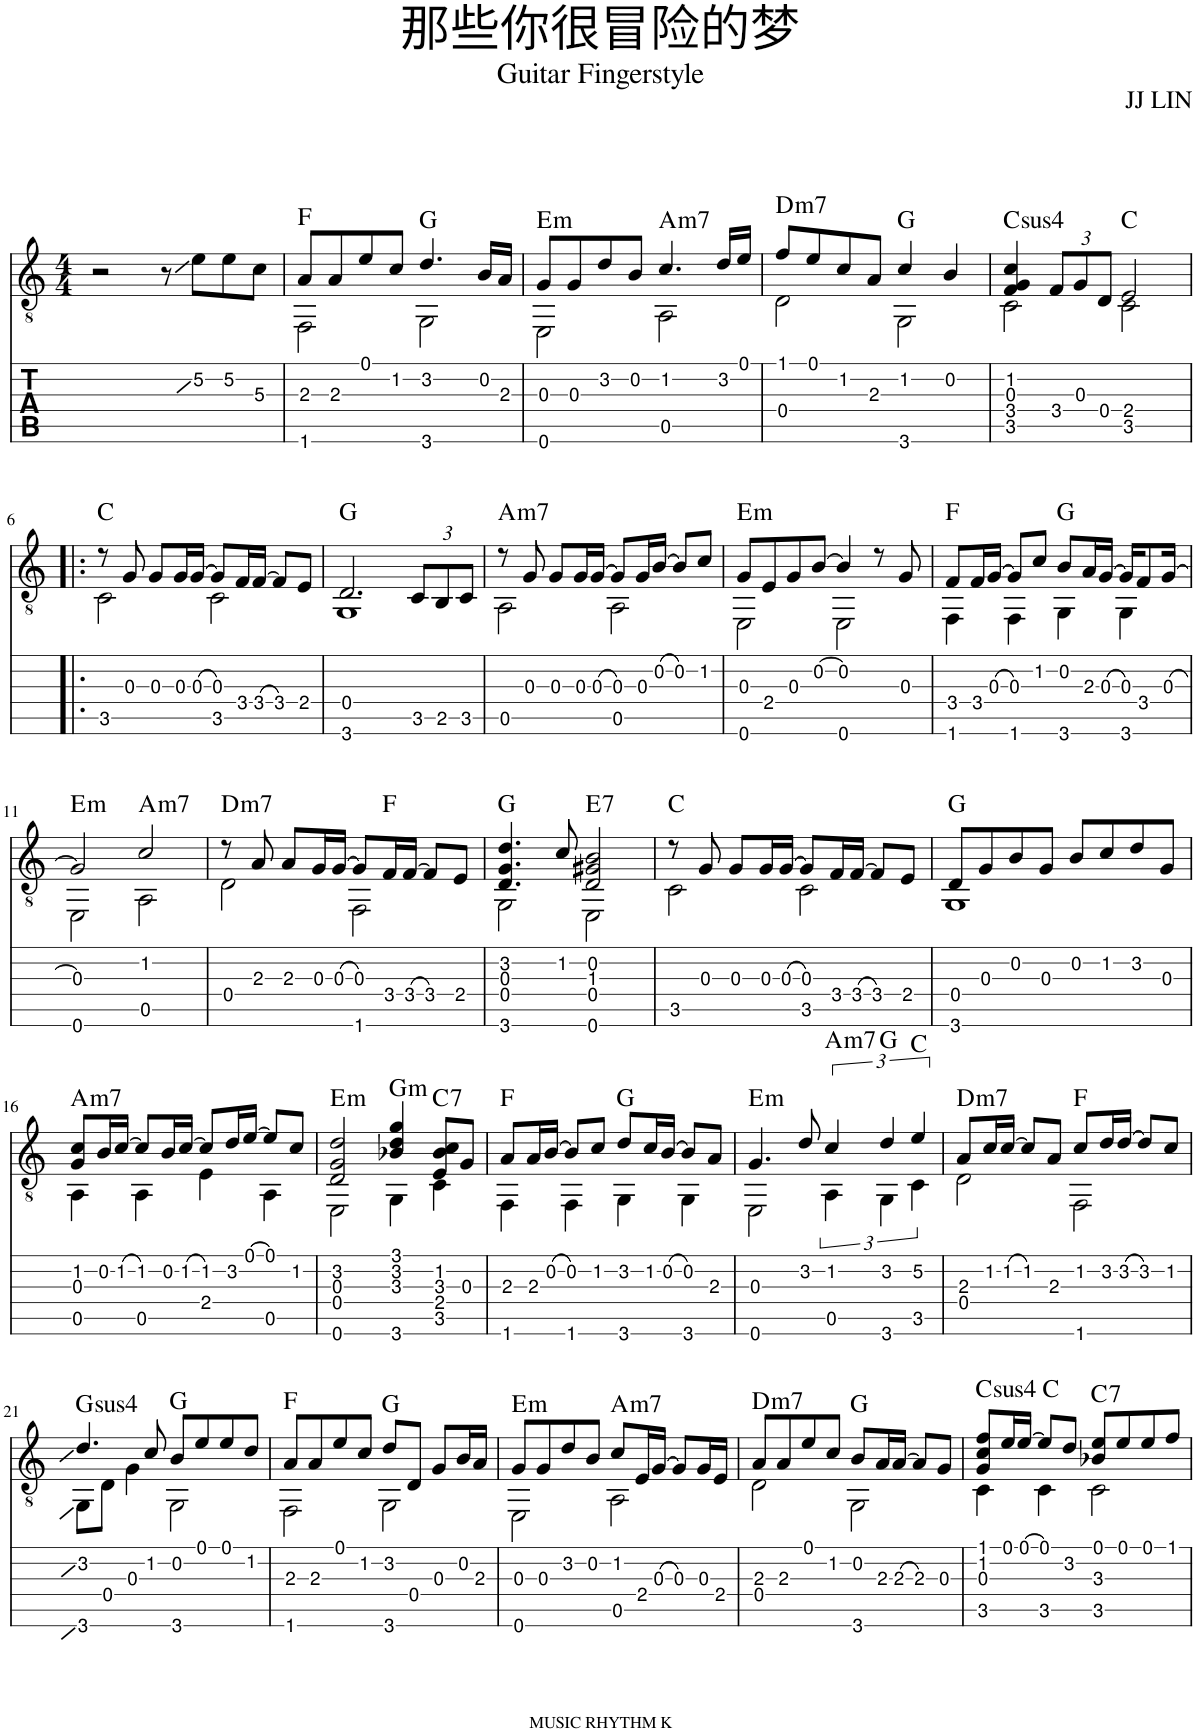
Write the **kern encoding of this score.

**kern	**kern	**harte
*part1	*part1	*part1
*staff2	*staff1	*
*I"Guitar	*	*
*I'Guit.	*	*
*stria6	*	*
*	*clefGv2	*
*k[]	*k[]	*
*M4/4	*M4/4	*
=1	=1	=1
2r	2r	.
8r	8r	.
8e	8e\L	.
8eL	8e\	.
8cJ	8c\J	.
=2	=2	=2
*^	*^	*
8AL	2FF	8A/L	2FF\	F:maj
8AJ	.	8A/	.	.
8eL	.	8e/	.	.
8cJ	.	8c/J	.	.
4.d	2GG	4.d/	2GG\	G:maj
16BLL	.	16B/LL	.	.
16AJJ	.	16A/JJ	.	.
=3	=3	=3	=3	=3
!	!	!	!	!LO:H:kt=m
8GL	2EE	8G/L	2EE\	E:min
8GJ	.	8G/	.	.
8dL	.	8d/	.	.
8BJ	.	8B/J	.	.
!	!	!	!	!LO:H:kt=m7
4.c	2AA	4.c/	2AA\	A:min7
16dLL	.	16d/LL	.	.
16eJJ	.	16e/JJ	.	.
=4	=4	=4	=4	=4
!	!	!	!	!LO:H:kt=m7
8fL	2D	8f/L	2D\	D:min7
8eJ	.	8e/	.	.
8cL	.	8c/	.	.
8AJ	.	8A/J	.	.
4c	2GG	4c/	2GG\	G:maj
4B	.	4B/	.	.
=5	=5	=5	=5	=5
!	!	!	!	!LO:H:kt=4
4F 4G 4c	2C	4F/ 4G/ 4c/	2C\	C:sus4
*Xbrackettup	*	*Xbrackettup	*	*
12FL	.	12F/L	.	.
12G	.	12G/	.	.
12DJ	.	12D/J	.	.
2E	2C	2E/	2C\	C:maj
!!LO:LB:g=z	!!
=6!|:	=6!|:	=6!|:	=6!|:	=6!|:
8r	2C	8r	2C\	C:maj
8G	.	8G/	.	.
8GL	.	8G/L	.	.
16GL	.	16G/L	.	.
[16GJJ	.	[16G/JJ	.	.
8GL]	2C	8G/L]	2C\	.
16FL	.	16F/L	.	.
[16FJJ	.	[16F/JJ	.	.
8FL]	.	8F/L]	.	.
8EJ	.	8E/J	.	.
=7	=7	=7	=7	=7
2.D	1GG	2.D/	1GG	G:maj
12CL	.	12C/L	.	.
12BB	.	12BB/	.	.
12CJ	.	12C/J	.	.
=8	=8	=8	=8	=8
!	!	!	!	!LO:H:kt=m7
8r	2AA	8r	2AA\	A:min7
8G	.	8G/	.	.
8GL	.	8G/L	.	.
16GL	.	16G/L	.	.
[16GJJ	.	[16G/JJ	.	.
8GL]	2AA	8G/L]	2AA\	.
16GL	.	16G/L	.	.
[16BJJ	.	[16B/JJ	.	.
8BL]	.	8B/L]	.	.
8cJ	.	8c/J	.	.
=9	=9	=9	=9	=9
!	!	!	!	!LO:H:kt=m
8GL	2EE	8G/L	2EE\	E:min
8EJ	.	8E/	.	.
8GL	.	8G/	.	.
[8BJ	.	[8B/J	.	.
4B]	2EE	4B/]	2EE\	.
8r	.	8r	.	.
8G	.	8G/	.	.
=10	=10	=10	=10	=10
8FL	4FF	8F/L	4FF\	F:maj
16FL	.	16F/L	.	.
[16GJJ	.	[16G/JJ	.	.
8GL]	4FF	8G/L]	4FF\	.
8cJ	.	8c/J	.	.
8BL	4GG	8B/L	4GG\	G:maj
16AL	.	16A/L	.	.
[16GJJ	.	[16G/JJ	.	.
16GKL]	4GG	16G/KL]	4GG\	.
8F	.	8F/	.	.
[16GJk	.	[16G/Jk	.	.
!!LO:LB:g=z	!!
=11	=11	=11	=11	=11
!	!	!	!	!LO:H:kt=m
2G]	2EE	2G/]	2EE\	E:min
!	!	!	!	!LO:H:kt=m7
2c	2AA	2c/	2AA\	A:min7
=12	=12	=12	=12	=12
!	!	!	!	!LO:H:kt=m7
8r	2D	8r	2D\	D:min7
8A	.	8A/	.	.
8AL	.	8A/L	.	.
16GL	.	16G/L	.	.
[16GJJ	.	[16G/JJ	.	.
8GL]	2FF	8G/L]	2FF\	.
16FL	.	16F/L	.	F:maj
[16FJJ	.	[16F/JJ	.	.
8FL]	.	8F/L]	.	.
8EJ	.	8E/J	.	.
=13	=13	=13	=13	=13
4.D 4.G 4.d	2GG	4.D/ 4.G/ 4.d/	2GG\	G:maj
8c	.	8c/	.	.
!	!	!	!	!LO:H:kt=7
2D 2G# 2B	2EE	2D/ 2G#X/ 2B/	2EE\	E:7
=14	=14	=14	=14	=14
8r	2C	8r	2C\	C:maj
8G	.	8G/	.	.
8GL	.	8G/L	.	.
16GL	.	16G/L	.	.
[16GJJ	.	[16G/JJ	.	.
8GL]	2C	8G/L]	2C\	.
16FL	.	16F/L	.	.
[16FJJ	.	[16F/JJ	.	.
8FL]	.	8F/L]	.	.
8EJ	.	8E/J	.	.
=15	=15	=15	=15	=15
8DL	1GG	8D/L	1GG	G:maj
8GJ	.	8G/	.	.
8BL	.	8B/	.	.
8GJ	.	8G/J	.	.
8BL	.	8B/L	.	.
8cJ	.	8c/	.	.
8dL	.	8d/	.	.
8GJ	.	8G/J	.	.
!!LO:LB:g=z	!!
=16	=16	=16	=16	=16
!	!	!	!	!LO:H:kt=m7
8G\ 8c\L	4AA	8G/ 8c/L	4AA\	A:min7
16BL	.	16B/L	.	.
[16cJJ	.	[16c/JJ	.	.
8cL]	4AA	8c/L]	4AA\	.
16BL	.	16B/L	.	.
[16cJJ	.	[16c/JJ	.	.
8cL]	4E	8c/L]	4E\	.
16dL	.	16d/L	.	.
[16eJJ	.	[16e/JJ	.	.
8eL]	4AA	8e/L]	4AA\	.
8cJ	.	8c/J	.	.
=17	=17	=17	=17	=17
!	!	!	!	!LO:H:kt=m
2D 2G 2d	2EE	2D/ 2G/ 2d/	2EE\	E:min
!	!	!	!	!LO:H:kt=m
4B- 4d 4g	4GG	4B-X/ 4d/ 4g/	4GG\	G:min
!	!	!	!	!LO:H:kt=7
8E\ 8B-\ 8c\L	4C	8E/ 8B-/ 8c/L	4C\	C:7
8GJ	.	8G/J	.	.
=18	=18	=18	=18	=18
8AL	4FF	8A/L	4FF\	F:maj
16AL	.	16A/L	.	.
[16BJJ	.	[16B/JJ	.	.
8BL]	4FF	8B/L]	4FF\	.
8cJ	.	8c/J	.	.
8dL	4GG	8d/L	4GG\	G:maj
16cL	.	16c/L	.	.
[16BJJ	.	[16B/JJ	.	.
8BL]	4GG	8B/L]	4GG\	.
8AJ	.	8A/J	.	.
=19	=19	=19	=19	=19
!	!	!	!	!LO:H:kt=m
4.G	2EE	4.G/	2EE\	E:min
8d	.	8d/	.	.
*	*	*brackettup	*	*
!	!	!	!	!LO:H:kt=m7
6c	6AA	6c/	6AA\	A:min7
6d	6GG	6d/	6GG\	G:maj
6e	6C	6e/	6C\	C:maj
=20	=20	=20	=20	=20
!	!	!	!	!LO:H:kt=m7
8AL	2D	8A/L	2D\	D:min7
16cL	.	16c/L	.	.
[16cJJ	.	[16c/JJ	.	.
8cL]	.	8c/L]	.	.
8AJ	.	8A/J	.	.
8cL	2FF	8c/L	2FF\	F:maj
16dL	.	16d/L	.	.
[16dJJ	.	[16d/JJ	.	.
8dL]	.	8d/L]	.	.
8cJ	.	8c/J	.	.
!!LO:LB:g=z	!!
=21	=21	=21	=21	=21
!	!	!	!	!LO:H:kt=4
4.d	8GGL	4.d/	8GG\L	G:sus4
.	8DJ	.	8D\J	.
.	4G	.	4G\	.
8c	.	8c/	.	.
8BL	2GG	8B/L	2GG\	G:maj
8eJ	.	8e/	.	.
8eL	.	8e/	.	.
8cJ	.	8c/J	.	.
=22	=22	=22	=22	=22
8AL	2FF	8A/L	2FF\	F:maj
8AJ	.	8A/	.	.
8eL	.	8e/	.	.
8cJ	.	8c/J	.	.
8dL	2GG	8d/L	2GG\	G:maj
8DJ	.	8D/J	.	.
8GL	.	8G/L	.	.
16BL	.	16B/L	.	.
16AJJ	.	16A/JJ	.	.
=23	=23	=23	=23	=23
!	!	!	!	!LO:H:kt=m
8GL	2EE	8G/L	2EE\	E:min
8GJ	.	8G/	.	.
8dL	.	8d/	.	.
8BJ	.	8B/J	.	.
!	!	!	!	!LO:H:kt=m7
8cL	2AA	8c/L	2AA\	A:min7
16EL	.	16E/L	.	.
[16GJJ	.	[16G/JJ	.	.
8GL]	.	8G/L]	.	.
16GL	.	16G/L	.	.
16EJJ	.	16E/JJ	.	.
=24	=24	=24	=24	=24
!	!	!	!	!LO:H:kt=m7
8AL	2D	8A/L	2D\	D:min7
8AJ	.	8A/	.	.
8eL	.	8e/	.	.
8cJ	.	8c/J	.	.
8BL	2GG	8B/L	2GG\	G:maj
16AL	.	16A/L	.	.
[16AJJ	.	[16A/JJ	.	.
8AL]	.	8A/L]	.	.
8GJ	.	8G/J	.	.
=25	=25	=25	=25	=25
!	!	!	!	!LO:H:kt=4
8G\ 8c\ 8f\L	4C	8G/ 8c/ 8f/L	4C\	C:sus4
16eL	.	16e/L	.	.
[16eJJ	.	[16e/JJ	.	.
8eL]	4C	8e/L]	4C\	C:maj
8dJ	.	8d/J	.	.
!	!	!	!	!LO:H:kt=7
8B-\ 8e\L	2C	8B-X/ 8e/L	2C\	C:7
8eJ	.	8e/	.	.
8eL	.	8e/	.	.
8fJ	.	8f/J	.	.
*v	*v	*	*	*
*	*v	*v	*
=	=	=
*-	*-	*-
